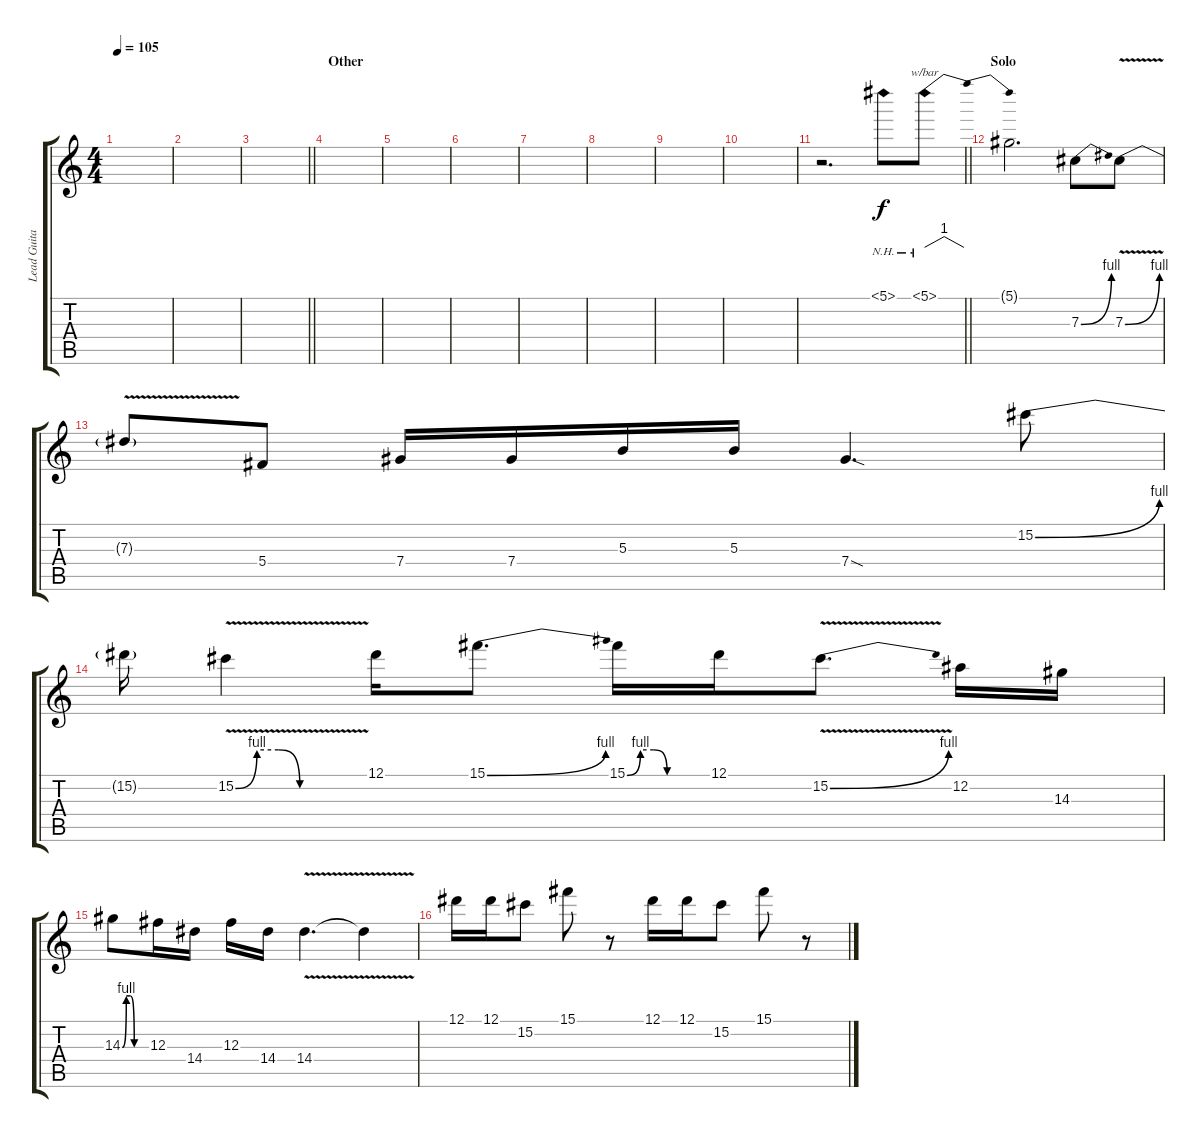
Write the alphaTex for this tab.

\track ("Lead Guitar" "Lead Guita") {instrument distortionguitar}
\staff {score tabs}
\tuning (Eb4 Bb3 Gb3 Db3 Ab2 Eb2) {hide}
\ts (4 4)
\tempo 105
\clef g2
\ks c
|
|
\barLineRight lightlight
|
\section ("" "Other")
|
|
|
|
|
|
|
\barLineRight lightlight
r.2{d} 5.1{nh}.8 5.1{nh}.8{tbe (dip default 0 0 30 4 60 0)} |
\section ("" "Solo")
5.1{t}.2{d} 7.3{be (bend 0 0 60 4)}.8 7.3{be (bend 0 0 60 4) v}.8 |
7.3{t}.8 5.4.8 7.4.16 7.4.16 5.3.16 5.3.16 7.4{sod}.4{d} 15.2{be (bend 0 0 60 4)}.8 |
15.2{t}.16 15.2{be (custom 0 0 10 4 20 4 30 0 60 0) v}.4 12.1.16 15.1{be (bend 0 0 60 4)}.8{d} 15.1{be (custom 0 0 10 4 20 4 30 0 60 0)}.16 12.1.16 15.2{be (bend 0 0 60 4) v}.8{d} 12.2.16 14.3.16 |
14.3{be (custom 0 0 10 4 20 4 30 0 60 0)}.8 12.3.16 14.4.16 12.3.16 14.4.16 14.4{v}.4{d} 14.4{t}.4 |
12.1.16 12.1.16 15.2.8 15.1.8 r.8 12.1.16 12.1.16 15.2.8 15.1.8 r.8
